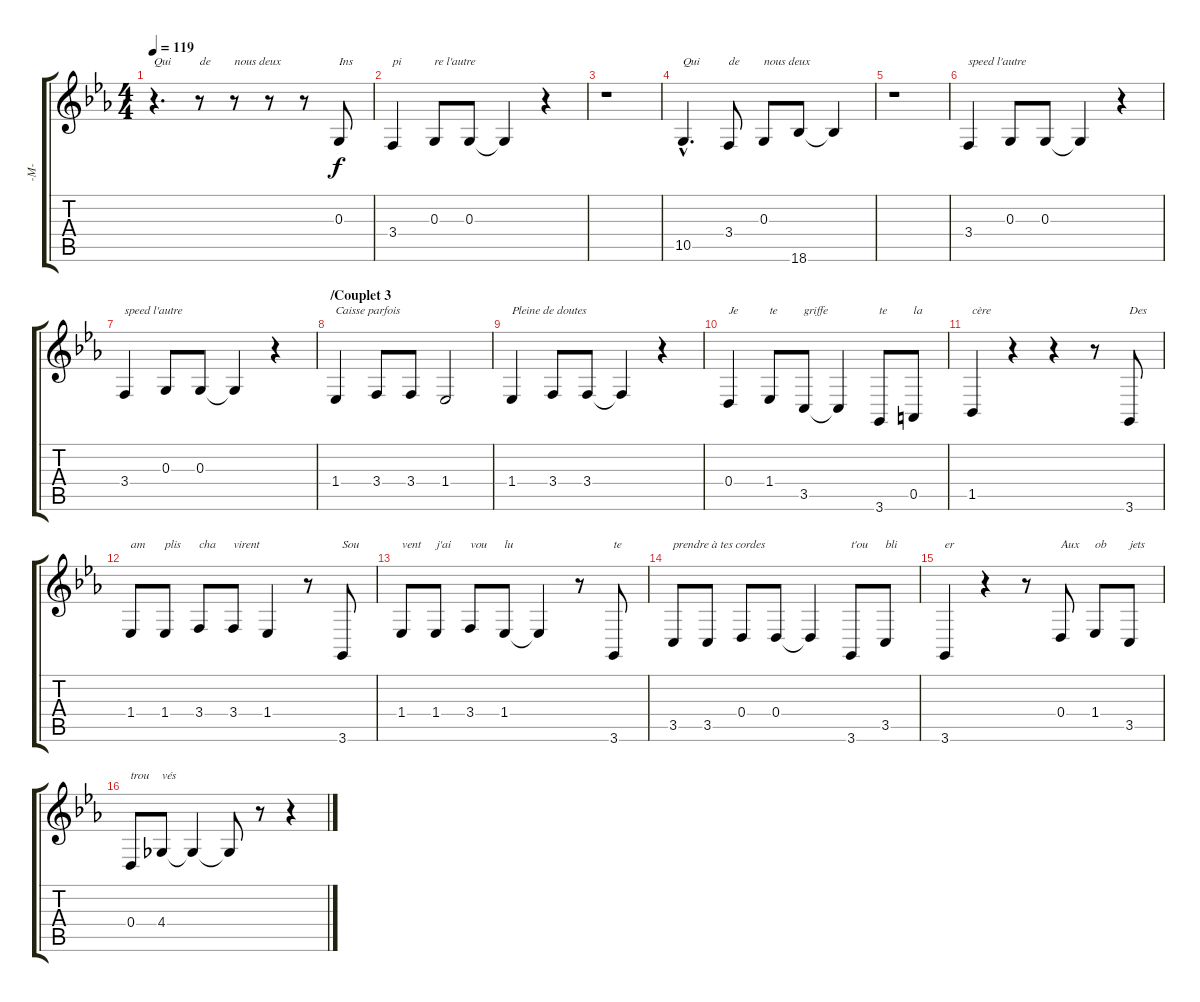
\track ("-M-" "-M-") {instrument harmonica}
\staff {score tabs}
\tuning (E4 B3 G3 D3 A2 E2) {hide}
\ts (4 4)
\tempo 119
\clef g2
\ks cminor
r.4{d txt "Qui" dy f} r.8{txt "de"} r.8{txt "nous deux"} r.8 r.8 0.3.8{txt "Ins"} |
3.4.4{txt "pi"} 0.3.8{txt "re l'autre"} 0.3.8 0.3{t}.4 r.4 |
r.1 |
10.5{hac}.4{d txt "Qui"} 3.4.8{txt "de"} 0.3.8{txt "nous deux"} 18.6.8 18.6{t}.4 |
r.1 |
3.4.4{txt "speed l'autre"} 0.3.8 0.3.8 0.3{t}.4 r.4 |
3.4.4{txt "speed l'autre"} 0.3.8 0.3.8 0.3{t}.4 r.4 |
\section ("" "/Couplet 3")
1.4.4{txt "Caisse parfois" instrument clavinet} 3.4.8 3.4.8 1.4.2 |
1.4.4{txt "Pleine de doutes"} 3.4.8 3.4.8 3.4{t}.4 r.4 |
0.4.4{txt "Je"} 1.4.8{txt "te"} 3.5.8{txt "griffe"} 3.5{t}.4 3.6.8{txt "te"} 0.5.8{txt "la"} |
1.5.4{txt "cère"} r.4 r.4 r.8 3.6.8{txt "Des"} |
1.4.8{txt "am"} 1.4.8{txt "plis"} 3.4.8{txt "cha"} 3.4.8{txt "virent"} 1.4.4 r.8 3.6.8{txt "Sou"} |
1.4.8{txt "vent"} 1.4.8{txt "j'ai"} 3.4.8{txt "vou"} 1.4.8{txt "lu"} 1.4{t}.4 r.8 3.6.8{txt "te"} |
3.5.8{txt "prendre à tes cordes"} 3.5.8 0.4.8 0.4.8 0.4{t}.4 3.6.8{txt "t'ou"} 3.5.8{txt "bli"} |
3.6.4{txt "er"} r.4 r.8 0.4.8{txt "Aux"} 1.4.8{txt "ob"} 3.5.8{txt "jets"} |
0.4.8{txt "trou"} 4.4.8{txt "vés"} 4.4{t}.4 4.4{t}.8 r.8 r.4
